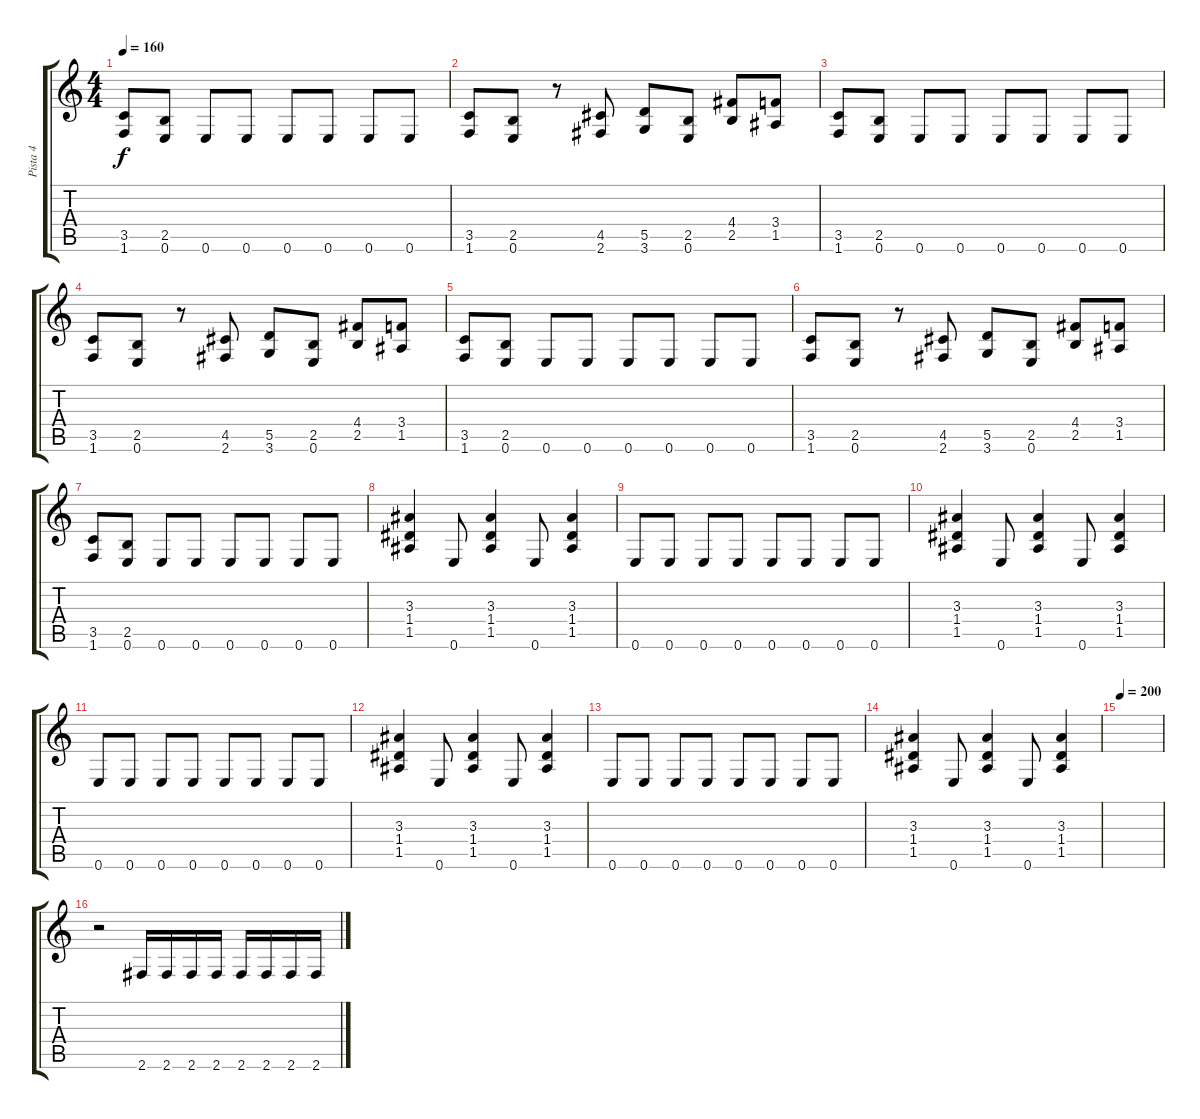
\track ("Pista 4" "Pista 4") {instrument distortionguitar}
\staff {score tabs}
\tuning (E4 B3 G3 D3 A2 E2) {hide}
\ts (4 4)
\tempo 160
\clef g2
\ks c
(3.5 1.6).8{dy f} (2.5 0.6).8 0.6.8 0.6.8 0.6.8 0.6.8 0.6.8 0.6.8 |
(3.5 1.6).8 (2.5 0.6).8 r.8 (4.5 2.6).8 (5.5 3.6).8 (2.5 0.6).8 (4.4 2.5).8 (3.4 1.5).8 |
(3.5 1.6).8 (2.5 0.6).8 0.6.8 0.6.8 0.6.8 0.6.8 0.6.8 0.6.8 |
(3.5 1.6).8 (2.5 0.6).8 r.8 (4.5 2.6).8 (5.5 3.6).8 (2.5 0.6).8 (4.4 2.5).8 (3.4 1.5).8 |
(3.5 1.6).8 (2.5 0.6).8 0.6.8 0.6.8 0.6.8 0.6.8 0.6.8 0.6.8 |
(3.5 1.6).8 (2.5 0.6).8 r.8 (4.5 2.6).8 (5.5 3.6).8 (2.5 0.6).8 (4.4 2.5).8 (3.4 1.5).8 |
(3.5 1.6).8 (2.5 0.6).8 0.6.8 0.6.8 0.6.8 0.6.8 0.6.8 0.6.8 |
(3.3 1.4 1.5).4 0.6.8 (3.3 1.4 1.5).4 0.6.8 (3.3 1.4 1.5).4 |
0.6.8 0.6.8 0.6.8 0.6.8 0.6.8 0.6.8 0.6.8 0.6.8 |
(3.3 1.4 1.5).4 0.6.8 (3.3 1.4 1.5).4 0.6.8 (3.3 1.4 1.5).4 |
0.6.8 0.6.8 0.6.8 0.6.8 0.6.8 0.6.8 0.6.8 0.6.8 |
(3.3 1.4 1.5).4 0.6.8 (3.3 1.4 1.5).4 0.6.8 (3.3 1.4 1.5).4 |
0.6.8 0.6.8 0.6.8 0.6.8 0.6.8 0.6.8 0.6.8 0.6.8 |
(3.3 1.4 1.5).4 0.6.8 (3.3 1.4 1.5).4 0.6.8 (3.3 1.4 1.5).4 |
\tempo 200
|
r.2 2.6.16 2.6.16 2.6.16 2.6.16 2.6.16 2.6.16 2.6.16 2.6.16
